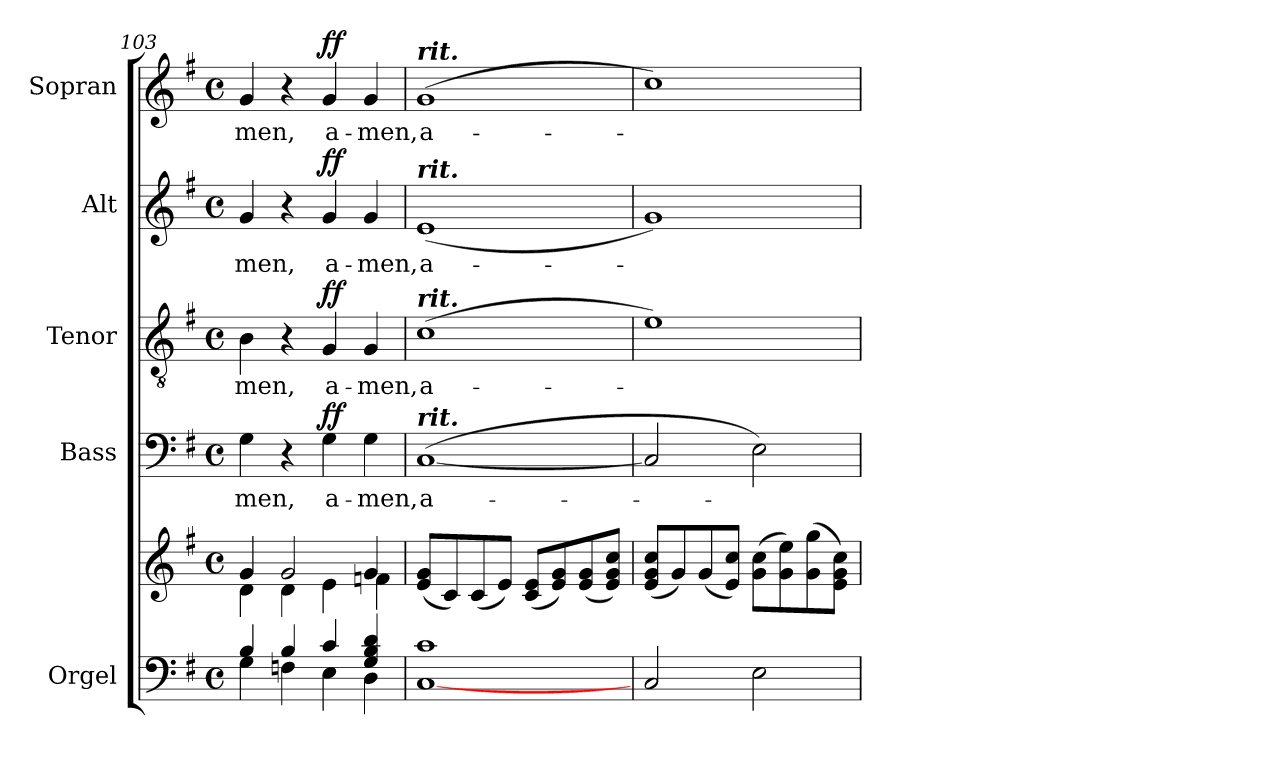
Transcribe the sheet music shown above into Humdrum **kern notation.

**kern	**kern	**kern	**text	**dynam	**kern	**text	**dynam	**kern	**text	**dynam	**kern	**text	**dynam
*part5	*part5	*part4	*part4	*part4	*part3	*part3	*part3	*part2	*part2	*part2	*part1	*part1	*part1
*staff6	*staff5	*staff4	*staff4	*staff4	*staff3	*staff3	*staff3	*staff2	*staff2	*staff2	*staff1	*staff1	*staff1
*I"Orgel	*	*I"Bass	*	*	*I"Tenor	*	*	*I"Alt	*	*	*I"Sopran	*	*
*I'Org.	*	*I'B.	*	*	*I'T.	*	*	*I'A.	*	*	*I'S.	*	*
*clefF4	*clefG2	*clefF4	*	*	*clefGv2	*	*	*clefG2	*	*	*clefG2	*	*
*k[f#]	*k[f#]	*k[f#]	*	*	*k[f#]	*	*	*k[f#]	*	*	*k[f#]	*	*
*G:	*G:	*G:	*	*	*G:	*	*	*G:	*	*	*G:	*	*
*M4/4	*M4/4	*M4/4	*	*	*M4/4	*	*	*M4/4	*	*	*M4/4	*	*
*met(c)	*met(c)	*met(c)	*	*	*met(c)	*	*	*met(c)	*	*	*met(c)	*	*
=103	=103	=103	=103	=103	=103	=103	=103	=103	=103	=103	=103	=103	=103
*^	*^	*	*	*	*	*	*	*	*	*	*	*	*
!	!	!	!	!	!LO:LY:b	!	!	!LO:LY:b	!	!	!LO:LY:b	!	!	!LO:LY:b	!
4B/	4G\	4g/	4d\	4G\	-men,	.	4B\	-men,	.	4g/	-men,	.	4g/	-men,	.
4B/	4Fn\	2g/	4d\	4r	.	.	4r	.	.	4r	.	.	4r	.	.
!	!	!	!	!	!LO:LY:b	!LO:DY:a	!	!LO:LY:b	!LO:DY:a	!	!LO:LY:b	!LO:DY:a	!	!LO:LY:b	!LO:DY:a
4c/	4E\	.	4e\	4G\	a-	ff	4G/	a-	ff	4g/	a-	ff	4g/	a-	ff
!	!	!	!	!	!LO:LY:b	!	!	!LO:LY:b	!	!	!LO:LY:b	!	!	!LO:LY:b	!
4G/ 4B/ 4d/	4D\	4g/	4fn\	4G\	-men,	.	4G/	-men,	.	4g/	-men,	.	4g/	-men,	.
=104	=104	=104	=104	=104	=104	=104	=104	=104	=104	=104	=104	=104	=104	=104	=104
!	!	!	!	!	!	!	!	!	!	!	!	!	!LO:TX:a:Bi:t=rit.	!	!
!	!	!	!	!	!	!	!	!	!	!LO:TX:a:Bi:t=rit.	!	!	!	!	!
!	!	!	!	!	!	!	!LO:TX:a:Bi:t=rit.	!	!	!	!	!	!	!	!
!	!	!	!	!LO:TX:a:Bi:t=rit.	!	!	!	!	!	!	!	!	!	!	!
!	!	!LO:TX:a:Bi:t=rit.	!	!	!	!	!	!	!	!	!	!	!	!	!
!	!	!	!	!	!LO:LY:b	!	!	!LO:LY:b	!	!	!LO:LY:b	!	!	!LO:LY:b	!
*	*	*v	*v	*	*	*	*	*	*	*	*	*	*	*	*
1c	[<1C	(<8e/ 8g/L	(>[1C	a-	.	(>1c	a-	.	(<1e	a-	.	(>1g	a-	.
.	.	8c/)	.	.	.	.	.	.	.	.	.	.	.	.
.	.	(<8c/	.	.	.	.	.	.	.	.	.	.	.	.
.	.	8e/J)	.	.	.	.	.	.	.	.	.	.	.	.
.	.	(<8c/ 8e/L	.	.	.	.	.	.	.	.	.	.	.	.
.	.	8e/ 8g/)	.	.	.	.	.	.	.	.	.	.	.	.
.	.	(<8e/ 8g/	.	.	.	.	.	.	.	.	.	.	.	.
.	.	8e/ 8g/ 8cc/J)	.	.	.	.	.	.	.	.	.	.	.	.
*v	*v	*	*	*	*	*	*	*	*	*	*	*	*	*
=105	=105	=105	=105	=105	=105	=105	=105	=105	=105	=105	=105	=105	=105
2C/	(<8e/ 8g/ 8cc/L	2C/]	.	.	1e)	.	.	1g)	.	.	1cc)	.	.
.	8g/)	.	.	.	.	.	.	.	.	.	.	.	.
.	(<8g/	.	.	.	.	.	.	.	.	.	.	.	.
.	8e/ 8cc/J)	.	.	.	.	.	.	.	.	.	.	.	.
2E\	(>8g\ 8cc\L	2E\)	.	.	.	.	.	.	.	.	.	.	.
.	8g\ 8ee\)	.	.	.	.	.	.	.	.	.	.	.	.
.	(>8g\ 8gg\	.	.	.	.	.	.	.	.	.	.	.	.
.	8e\ 8g\ 8cc\J)	.	.	.	.	.	.	.	.	.	.	.	.
=	=	=	=	=	=	=	=	=	=	=	=	=	=
*-	*-	*-	*-	*-	*-	*-	*-	*-	*-	*-	*-	*-	*-
